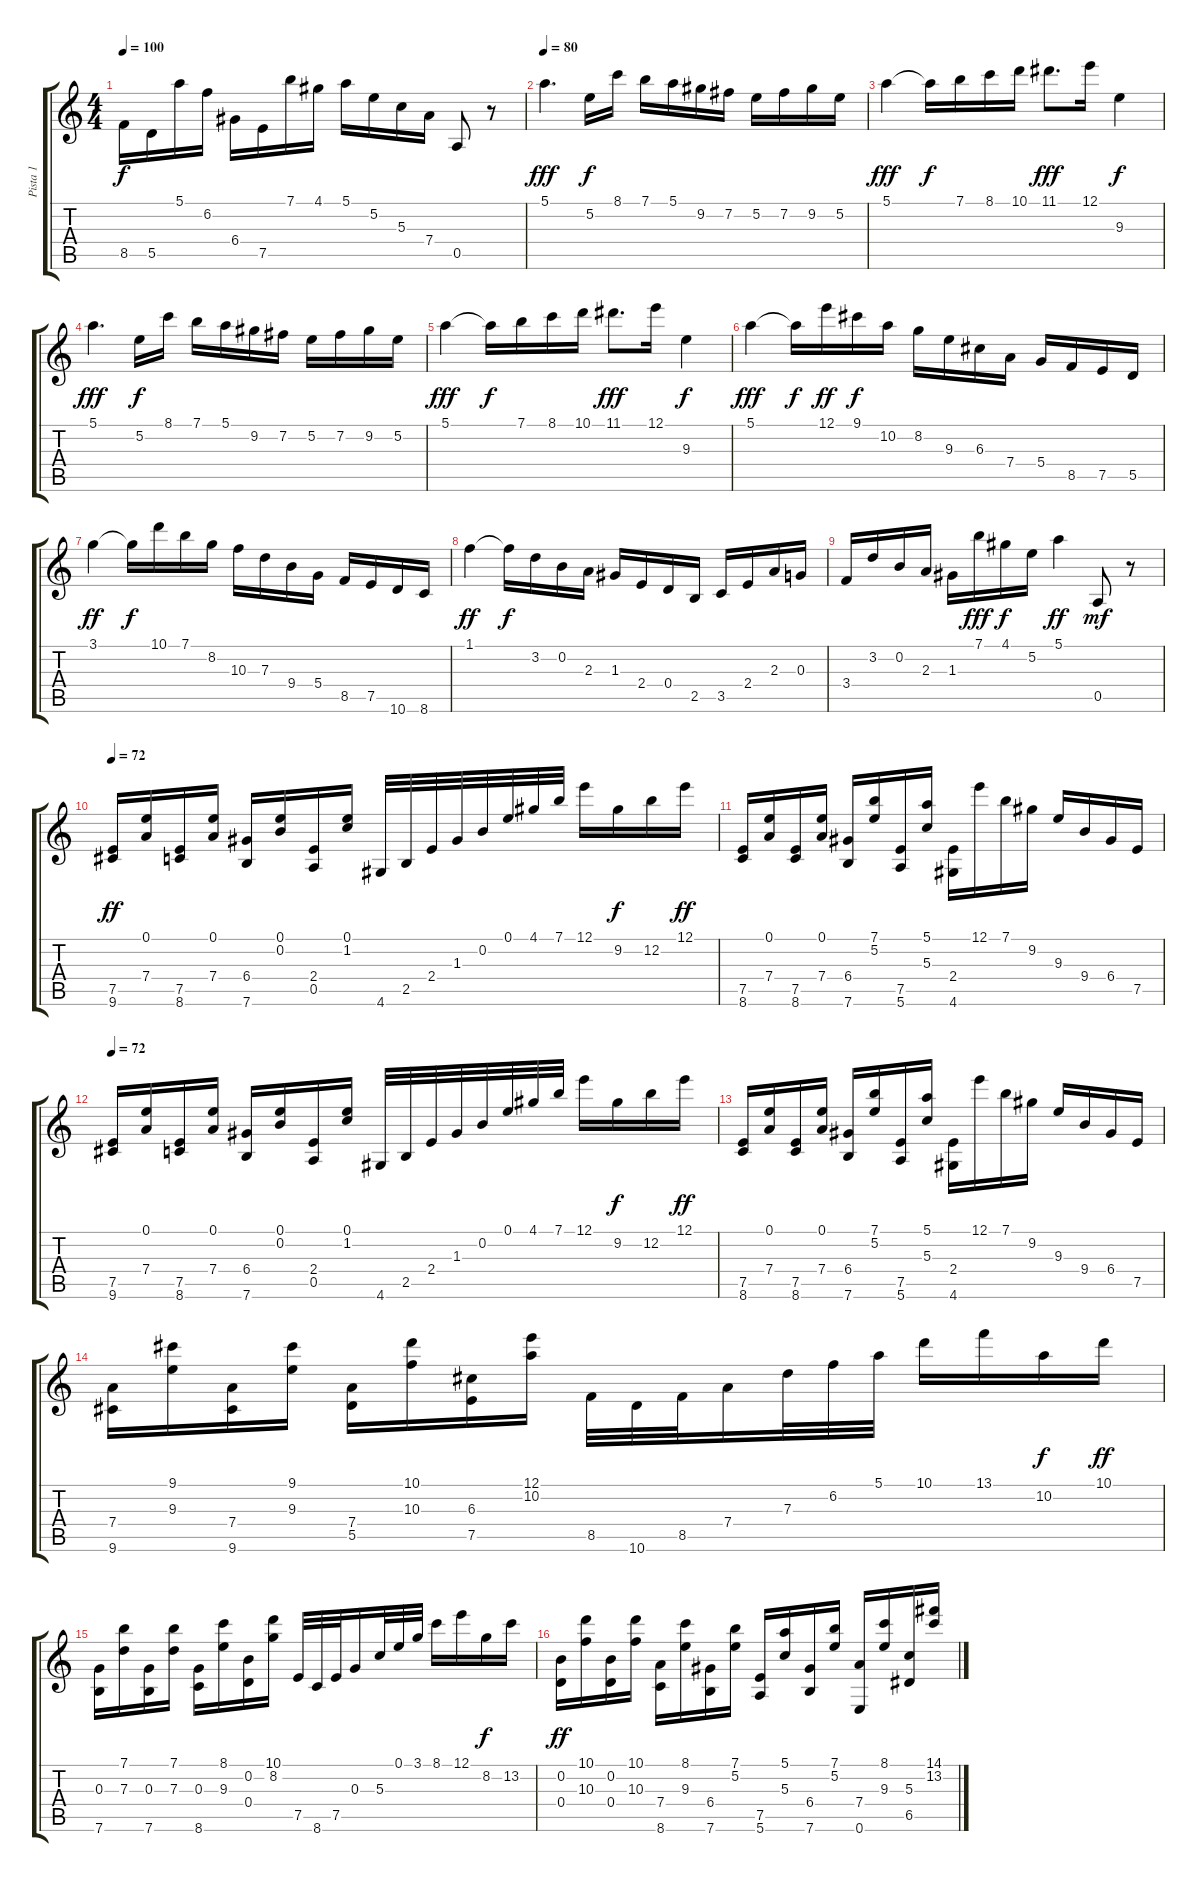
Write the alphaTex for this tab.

\track ("Pista 1" "Pista 1") {instrument acousticguitarnylon}
\staff {score tabs}
\tuning (E4 B3 G3 D3 A2 E2) {hide}
\ts (4 4)
\tempo 100
\clef g2
\ks c
8.5.16{dy f} 5.5.16 5.1.16 6.2.16 6.4.16 7.5.16 7.1.16 4.1.16 5.1.16 5.2.16 5.3.16 7.4.16 0.5.8 r.8 |
\tempo 80
5.1.4{d dy fff} 5.2.16{dy f} 8.1.16 7.1.16 5.1.16 9.2.16 7.2.16 5.2.16 7.2.16 9.2.16 5.2.16 |
5.1.4{dy fff} 5.1{t}.16{dy f} 7.1.16 8.1.16 10.1.16 11.1.8{d dy fff} 12.1.16 9.3.4{dy f} |
5.1.4{d dy fff} 5.2.16{dy f} 8.1.16 7.1.16 5.1.16 9.2.16 7.2.16 5.2.16 7.2.16 9.2.16 5.2.16 |
5.1.4{dy fff} 5.1{t}.16{dy f} 7.1.16 8.1.16 10.1.16 11.1.8{d dy fff} 12.1.16 9.3.4{dy f} |
5.1.4{dy fff} 5.1{t}.16{dy f} 12.1.16{dy ff} 9.1.16{dy f} 10.2.16 8.2.16 9.3.16 6.3.16 7.4.16 5.4.16 8.5.16 7.5.16 5.5.16 |
3.1.4{dy ff} 3.1{t}.16{dy f} 10.1.16 7.1.16 8.2.16 10.3.16 7.3.16 9.4.16 5.4.16 8.5.16 7.5.16 10.6.16 8.6.16 |
1.1.4{dy ff} 1.1{t}.16{dy f} 3.2.16 0.2.16 2.3.16 1.3.16 2.4.16 0.4.16 2.5.16 3.5.16 2.4.16 2.3.16 0.3.16 |
3.4.16 3.2.16 0.2.16 2.3.16 1.3.16 7.1.16{dy fff} 4.1.16{dy f} 5.2.16 5.1.4{dy ff} 0.5.8{dy mf} r.8 |
\tempo 72
(7.5 9.6).16{dy ff} (0.1 7.4).16 (7.5 8.6).16 (0.1 7.4).16 (6.4 7.6).16 (0.1 0.2).16 (2.4 0.5).16 (0.1 1.2).16 4.6.32 2.5.32 2.4.32 1.3.32 0.2.32 0.1.32 4.1.32 7.1.32 12.1.16 9.2.16{dy f} 12.2.16 12.1.16{dy ff} |
(7.5 8.6).16 (0.1 7.4).16 (7.5 8.6).16 (0.1 7.4).16 (6.4 7.6).16 (7.1 5.2).16 (7.5 5.6).16 (5.1 5.3).16 (2.4 4.6).16 12.1.16 7.1.16 9.2.16 9.3.16 9.4.16 6.4.16 7.5.16 |
\tempo 72
(7.5 9.6).16 (0.1 7.4).16 (7.5 8.6).16 (0.1 7.4).16 (6.4 7.6).16 (0.1 0.2).16 (2.4 0.5).16 (0.1 1.2).16 4.6.32 2.5.32 2.4.32 1.3.32 0.2.32 0.1.32 4.1.32 7.1.32 12.1.16 9.2.16{dy f} 12.2.16 12.1.16{dy ff} |
(7.5 8.6).16 (0.1 7.4).16 (7.5 8.6).16 (0.1 7.4).16 (6.4 7.6).16 (7.1 5.2).16 (7.5 5.6).16 (5.1 5.3).16 (2.4 4.6).16 12.1.16 7.1.16 9.2.16 9.3.16 9.4.16 6.4.16 7.5.16 |
(7.4 9.6).16 (9.1 9.3).16 (7.4 9.6).16 (9.1 9.3).16 (7.4 5.5).16 (10.1 10.3).16 (6.3 7.5).16 (12.1 10.2).16 8.5.32 10.6.32 8.5.32 7.4.16 7.3.32 6.2.32 5.1.32 10.1.16 13.1.16 10.2.16{dy f} 10.1.16{dy ff} |
(0.3 7.6).16 (7.1 7.3).16 (0.3 7.6).16 (7.1 7.3).16 (0.3 8.6).16 (8.1 9.3).16 (0.2 0.4).16 (10.1 8.2).16 7.5.32 8.6.32 7.5.32 0.3.16 5.3.32 0.1.32 3.1.32 8.1.16 12.1.16 8.2.16{dy f} 13.2.16 |
(0.2 0.4).16{dy ff} (10.1 10.3).16 (0.2 0.4).16 (10.1 10.3).16 (7.4 8.6).16 (8.1 9.3).16 (6.4 7.6).16 (7.1 5.2).16 (7.5 5.6).16 (5.1 5.3).16 (6.4 7.6).16 (7.1 5.2).16 (7.4 0.6).16 (8.1 9.3).16 (5.3 6.5).16 (14.1 13.2).16
